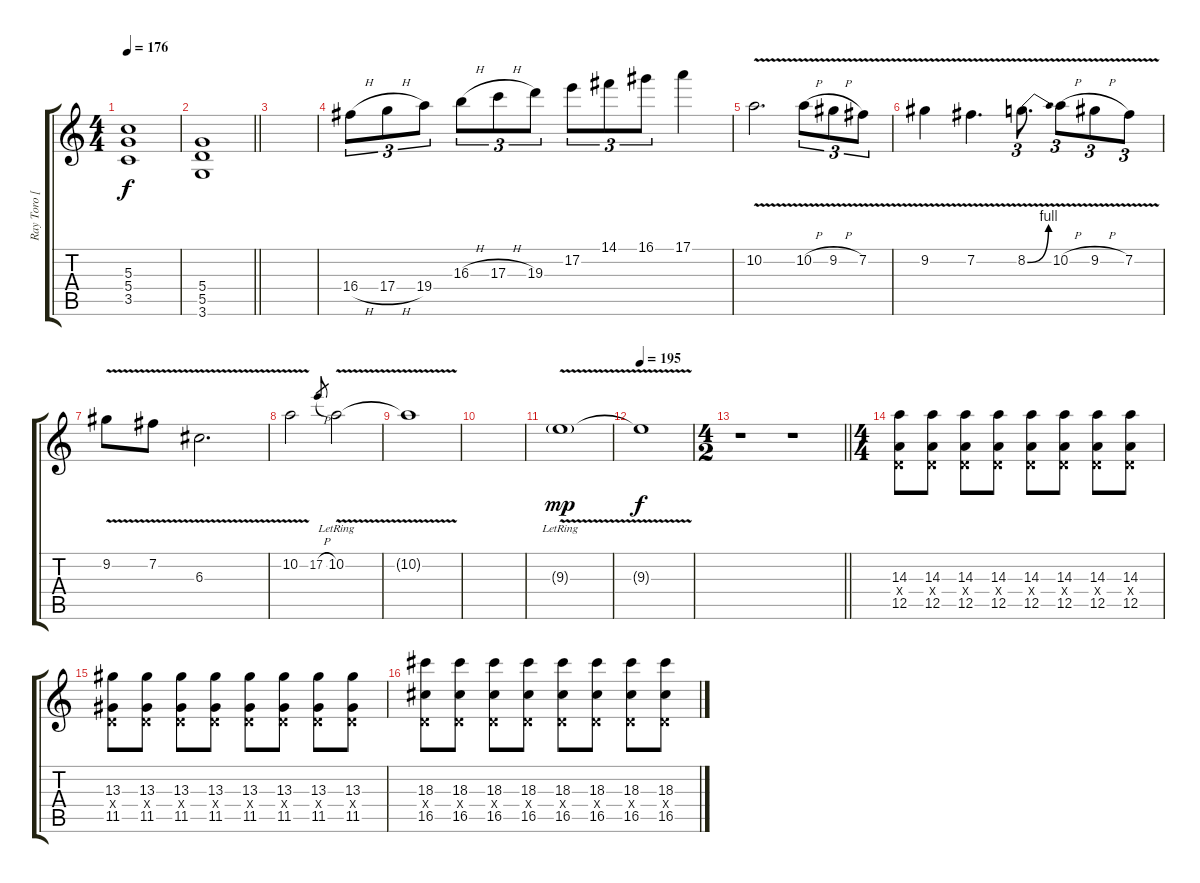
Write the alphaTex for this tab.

\track ("Ray Toro [Lead Guitar]" "Ray Toro [") {instrument overdrivenguitar}
\staff {score tabs}
\tuning (E4 B3 G3 D3 A2 E2) {hide}
\ts (4 4)
\tempo 176
\clef g2
\ks c
(5.3 5.4 3.5).1{dy f} |
\barLineRight lightlight
(5.4 5.5 3.6).1 |
|
16.4{h}.8{tu (3 2) volume 15 balance 0} 17.4{h}.8{tu (3 2)} 19.4.8{tu (3 2)} 16.3{h}.8{tu (3 2)} 17.3{h}.8{tu (3 2)} 19.3.8{tu (3 2)} 17.2.8{tu (3 2)} 14.1.8{tu (3 2)} 16.1.8{tu (3 2)} 17.1.4 |
10.2{v}.2{d volume 12} 10.2{v h}.8{tu (3 2)} 9.2{v h}.8{tu (3 2)} 7.2{v}.8{tu (3 2)} |
9.2{v}.4 7.2{v}.4{d} 8.2{be (bend 0 0 60 4) v}.8{d tu (3 2)} 10.2{v h}.8{tu (3 2)} 9.2{v h}.8{tu (3 2)} 7.2{v}.8{tu (3 2)} |
9.2{v}.8 7.2{v}.8 6.3{v}.2{d} |
10.2{v}.2 17.2{h}.8{gr} 10.2{v lr}.2 |
10.2{t}.1 |
|
9.3{v g lr}.1{dy mp} |
\tempo 195
9.3{t}.1{dy f} |
\ts (4 2)
\barLineRight lightlight
r.1 r.1 |
\ts (4 4)
(14.3 0.4{x} 12.5).8{balance 8} (14.3 0.4{x} 12.5).8 (14.3 0.4{x} 12.5).8 (14.3 0.4{x} 12.5).8 (14.3 0.4{x} 12.5).8 (14.3 0.4{x} 12.5).8 (14.3 0.4{x} 12.5).8 (14.3 0.4{x} 12.5).8 |
(13.3 0.4{x} 11.5).8 (13.3 0.4{x} 11.5).8 (13.3 0.4{x} 11.5).8 (13.3 0.4{x} 11.5).8 (13.3 0.4{x} 11.5).8 (13.3 0.4{x} 11.5).8 (13.3 0.4{x} 11.5).8 (13.3 0.4{x} 11.5).8 |
(18.3 0.4{x} 16.5).8 (18.3 0.4{x} 16.5).8 (18.3 0.4{x} 16.5).8 (18.3 0.4{x} 16.5).8 (18.3 0.4{x} 16.5).8 (18.3 0.4{x} 16.5).8 (18.3 0.4{x} 16.5).8 (18.3 0.4{x} 16.5).8
